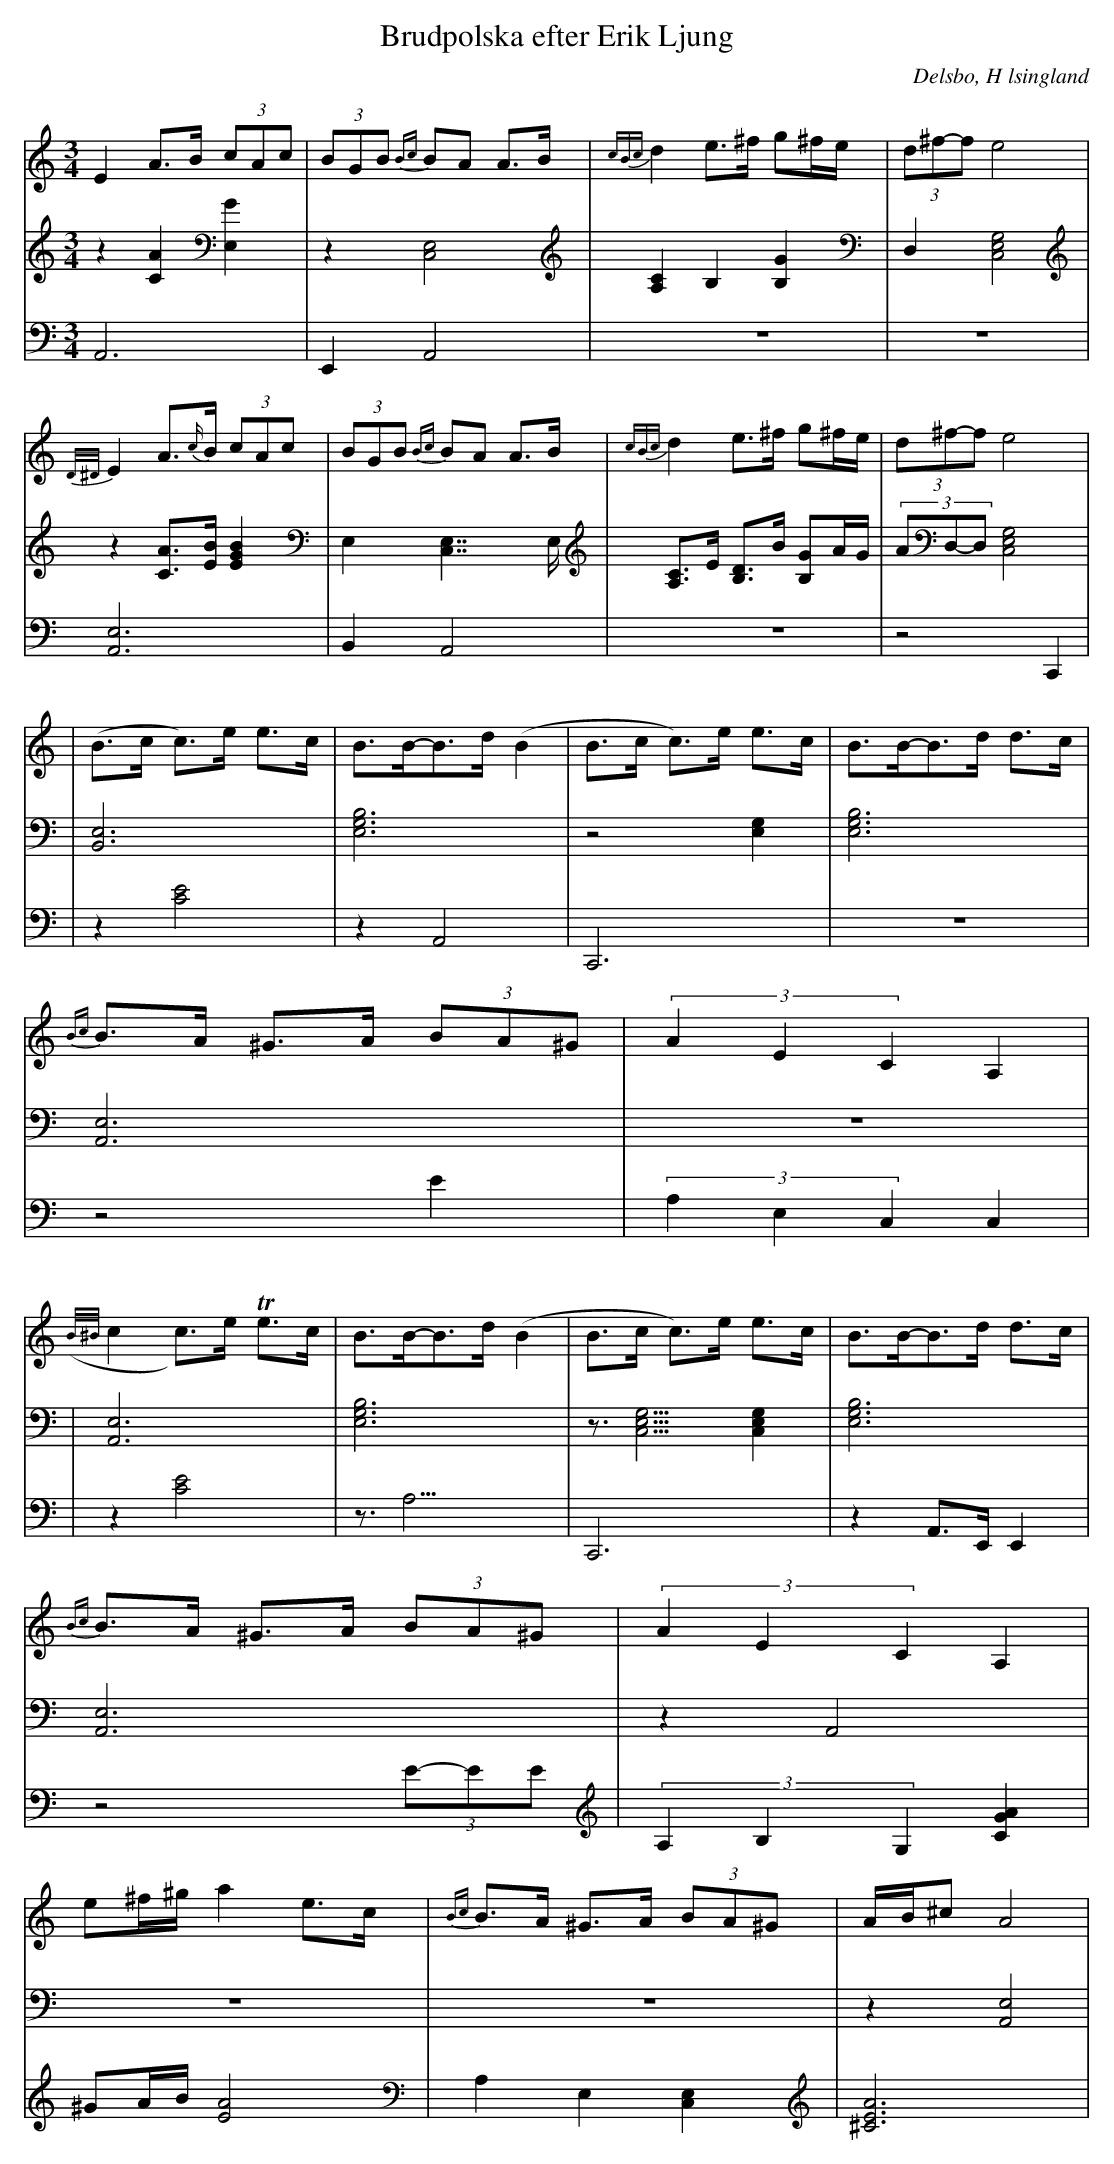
X:1
T: Brudpolska efter Erik Ljung
Q: 105
O: Delsbo, H lsingland
M: 3/4
L: 1/8
K: Am
V:1
V:2
V:3 =Merge
V:1
E2 A>B (3cAc| (3BGB {Bc}BA A>B|{cBc}d2 e>^f g^f/e/|(3d^f-f e4 |
{D/^D/}E2 A>{c/}B (3cAc| (3BGB {Bc}BA A>B|{cBc}d2 e>^f g^f/e/|(3d^f-f e4 |
|(B>c c)>e e>c|B>B-B>d (B2|B>c c)>e e>c|B>B-B>d d>c|
{Bc}B>A ^G>A (3BA^G|(3A2E2C2 A,2|
({B/^B/}c2 c)>e Te>c|B>B-B>d (B2|B>c c)>e e>c|B>B-B>d d>c|
{Bc}B>A ^G>A (3BA^G|(3A2E2C2 A,2|
e^f/^g/ a2 e>c|{Bc}B>A ^G>A (3BA^G|A/B/^c A4|
V:2
z2 [A2C2] [E,2G2]|z2 [C,4E,4]|[A,2C2] B,2 [B,2G2]|D,2 [E,4G,4C,4]|
z2 [AC]>[BE] [B2E2G2]|E,2 [C,7/2E,7/2]E,/|[A,C]>E [B,D]>B [B,G]A/G/|(3AD,-D, [E,4G,4C,4]|
|[B,,6E,6]|[E,6G,6B,6]|z4[G,2E,2]|[E,6G,6B,6]|
[A,,6E,6]|z6|
|[A,,6E,6]|[E,6G,6B,6]|z3/2[E,5/2G,5/2C,5/2] [E,2G,2C,2]|[E,6G,6B,6]|
[A,,6E,6]|z2 A,,4|
z6|z6|z2 [A,,4E,4]|
V:3
A,,6|E,,2 A,,4|z6|z6|
[A,,6E,6]|B,,2 A,,4|z6|z4  C,,2|
|z2 [C4E4]|z2 A,,4|C,,6|z6|
z4 E2|(3A,2E,2C,2 [C,2]|
|z2 [C4E4]|z3<A,3|C,,6|z2 A,,>E,, E,,2|
z4 (3E-EE|(3A,2B,2G,2 [G2A2C2]|
^GA/B/ [A4E4]|A,2 E,2 [C,2E,2]|[A6^C6E6]|
